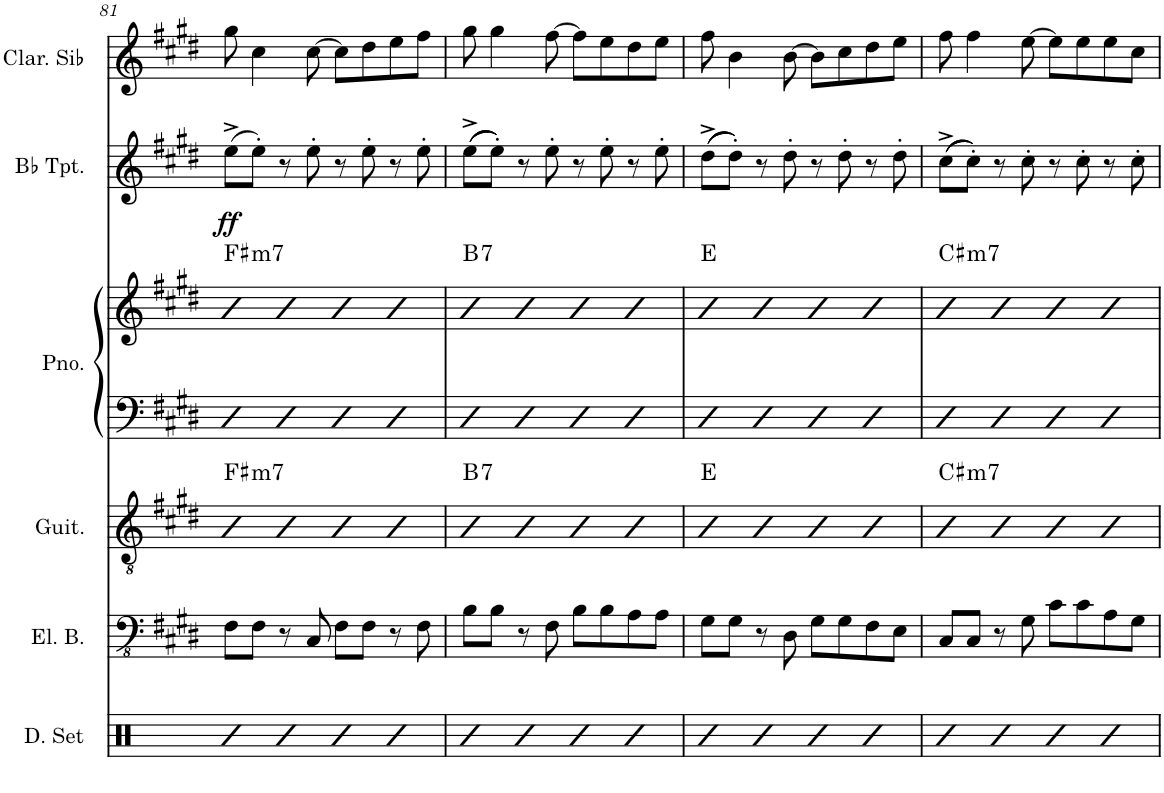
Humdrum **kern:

**kern	**kern	**harte	**kern	**kern	**harte	**kern	**dynam	**kern
*part5	*part4	*part4	*part3	*part3	*part3	*part2	*part2	*part1
*staff6	*staff5	*	*staff4	*staff3	*	*staff2	*staff2	*staff1
*I"Electric Bass	*I"Guitare classique	*	*I"Piano	*	*	*I"Bb Trumpet	*	*I"Clarinette en Sib
*I'El. B.	*I'Guit.	*	*I'Pno.	*	*	*I'Bb Tpt.	*	*I'Clar. Sib
!!LO:PB:g=z
*clefFv4	*clefGv2	*	*clefF4	*clefG2	*	*clefG2	*	*clefG2
*	*	*	*	*	*	*ITrd1c2	*	*ITrd1c2
*k[f#c#g#d#]	*k[f#c#g#d#]	*	*k[f#c#g#d#]	*k[f#c#g#d#]	*	*k[f#c#g#d#]	*	*k[f#c#g#d#]
*M4/4	*M4/4	*	*M4/4	*M4/4	*	*M4/4	*	*M4/4
=81	=81	=81	=81	=81	=81	=81	=81	=81
!	!	!LO:H:kt=m7	!	!	!LO:H:kt=m7	!	!LO:DY:b	!
8FF#\L	4b	F#:min7	4D#	4b	F#:min7	(8ee^\L	ff	8gg#\
8FF#\J	.	.	.	.	.	8ee'\J)	.	4cc#\
8r	4b	.	4D#	4b	.	8r	.	.
8CC#/	.	.	.	.	.	8ee'\	.	[8cc#\
8FF#\L	4b	.	4D#	4b	.	8r	.	8cc#\L]
8FF#\J	.	.	.	.	.	8ee'\	.	8dd#\
8r	4b	.	4D#	4b	.	8r	.	8ee\
8FF#\	.	.	.	.	.	8ee'\	.	8ff#\J
=82	=82	=82	=82	=82	=82	=82	=82	=82
!	!	!LO:H:kt=7	!	!	!LO:H:kt=7	!	!	!
8BB\L	4b	B:7	4D#	4b	B:7	(((8ee^\L	.	8gg#\
8BB\J	.	.	.	.	.	8ee'\J)))	.	4gg#\
8r	4b	.	4D#	4b	.	8r	.	.
8FF#\	.	.	.	.	.	8ee'\	.	[8ff#\
8BB\L	4b	.	4D#	4b	.	8r	.	8ff#\L]
8BB\	.	.	.	.	.	8ee'\	.	8ee\
8AA\	4b	.	4D#	4b	.	8r	.	8dd#\
8AA\J	.	.	.	.	.	8ee'\	.	8ee\J
=83	=83	=83	=83	=83	=83	=83	=83	=83
8GG#\L	4b	E:maj	4D#	4b	E:maj	(((8dd#^\L	.	8ff#\
8GG#\J	.	.	.	.	.	8dd#'\J)))	.	4b\
8r	4b	.	4D#	4b	.	8r	.	.
8DD#\	.	.	.	.	.	8dd#'\	.	[8b\
8GG#\L	4b	.	4D#	4b	.	8r	.	8b\L]
8GG#\	.	.	.	.	.	8dd#'\	.	8cc#\
8FF#\	4b	.	4D#	4b	.	8r	.	8dd#\
8EE\J	.	.	.	.	.	8dd#'\	.	8ee\J
=84	=84	=84	=84	=84	=84	=84	=84	=84
!	!	!LO:H:kt=m7	!	!	!LO:H:kt=m7	!	!	!
8CC#/L	4b	C#:min7	4D#	4b	C#:min7	(((8cc#^\L	.	8ff#\
8CC#/J	.	.	.	.	.	8cc#'\J)))	.	4ff#\
8r	4b	.	4D#	4b	.	8r	.	.
8GG#\	.	.	.	.	.	8cc#'\	.	[8ee\
8C#\L	4b	.	4D#	4b	.	8r	.	8ee\L]
8C#\	.	.	.	.	.	8cc#'\	.	8ee\
8AA\	4b	.	4D#	4b	.	8r	.	8ee\
8GG#\J	.	.	.	.	.	8cc#'\	.	8cc#\J
=	=	=	=	=	=	=	=	=
*-	*-	*-	*-	*-	*-	*-	*-	*-
